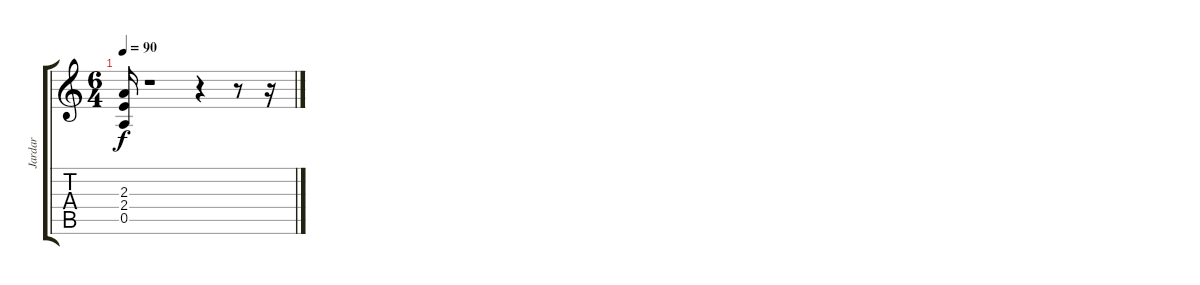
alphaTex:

\track ("Jardar" "Jardar") {instrument distortionguitar}
\staff {score tabs}
\tuning (E4 B3 G3 D3 A2 E2) {hide}
\ts (6 4)
\tempo 90
\clef g2
\ks c
(2.3 2.4 0.5).16{dy f} r.1 r.4 r.8 r.16
